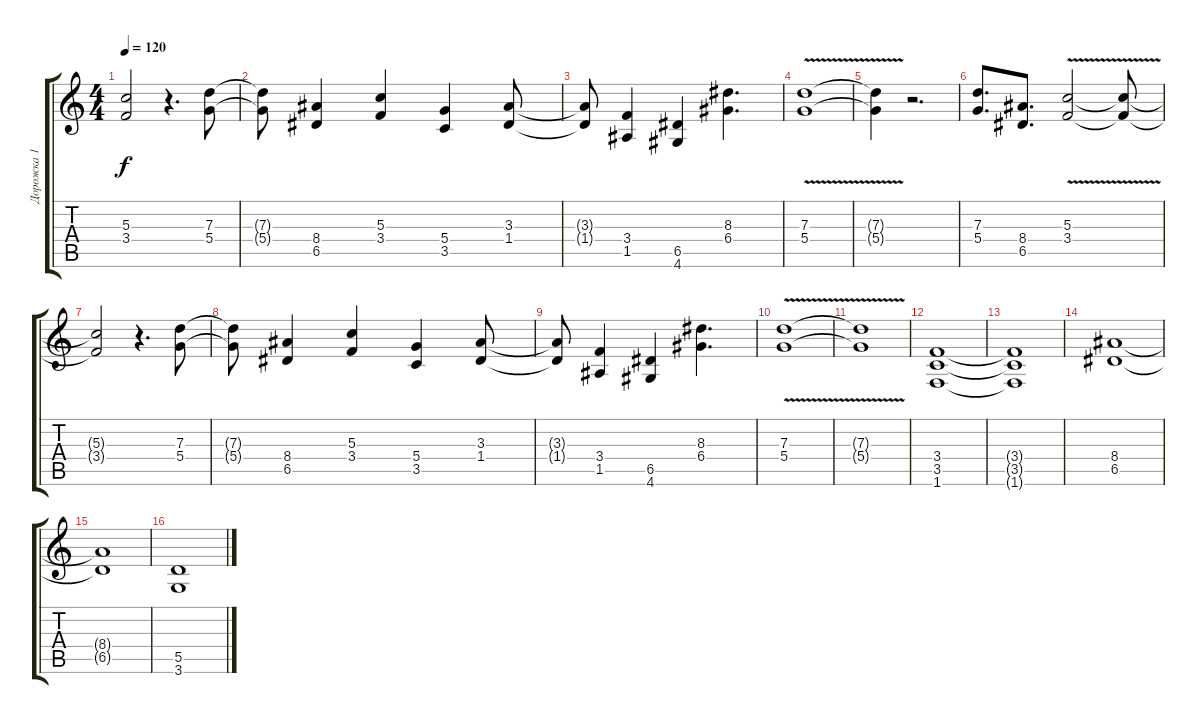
\track ("Дорожка 1" "Дорожка 1") {instrument overdrivenguitar}
\staff {score tabs}
\tuning (E4 B3 G3 D3 A2 E2) {hide}
\ts (4 4)
\tempo 120
\clef g2
\ks c
(5.3{t} 3.4{t}).2{dy f} r.4{d} (7.3 5.4).8 |
(7.3{t} 5.4{t}).8 (8.4 6.5).4 (5.3 3.4).4 (5.4 3.5).4 (3.3 1.4).8 |
(3.3{t} 1.4{t}).8 (3.4 1.5).4 (6.5 4.6).4 (8.3 6.4).4{d} |
(7.3{v} 5.4).1 |
(7.3{t} 5.4{t}).4 r.2{d} |
(7.3 5.4).8{d} (8.4 6.5).8{d} (5.3 3.4{v}).2 (5.3{t} 3.4{t}).8 |
(5.3{t} 3.4{t}).2 r.4{d} (7.3 5.4).8 |
(7.3{t} 5.4{t}).8 (8.4 6.5).4 (5.3 3.4).4 (5.4 3.5).4 (3.3 1.4).8 |
(3.3{t} 1.4{t}).8 (3.4 1.5).4 (6.5 4.6).4 (8.3 6.4).4{d} |
(7.3{v} 5.4).1 |
(7.3{t} 5.4{t}).1 |
(3.4 3.5 1.6).1 |
(3.4{t} 3.5{t} 1.6{t}).1 |
(8.4 6.5).1 |
(8.4{t} 6.5{t}).1 |
(5.5 3.6).1
